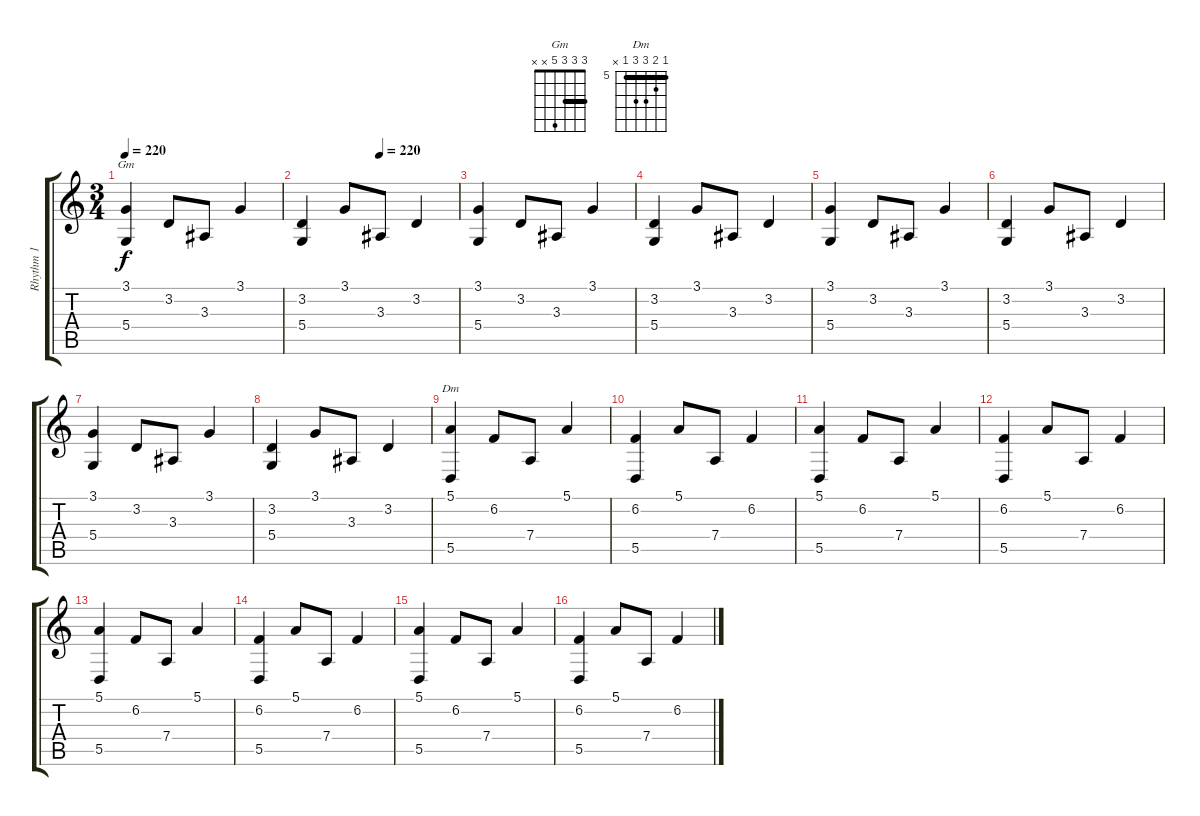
\track ("Rhythm 1" "Rhythm 1") {instrument harpsichord}
\staff {score tabs}
\tuning (E4 B3 G3 D3 A2 E2) {hide}
\chord ("Gm" 3 3 3 5 x x) {barre 3}
\chord ("Dm" 5 6 7 7 5 x) {firstfret 5 barre 5}
\ts (3 4)
\tempo 220
\clef g2
\ks c
(3.1 5.4).4{ch "Gm" dy f} 3.2.8 3.3.8 3.1.4 |
\tempo (220 0.5)
(3.2 5.4).4 3.1.8 3.3.8 3.2.4 |
(3.1 5.4).4 3.2.8 3.3.8 3.1.4 |
(3.2 5.4).4 3.1.8 3.3.8 3.2.4 |
(3.1 5.4).4 3.2.8 3.3.8 3.1.4 |
(3.2 5.4).4 3.1.8 3.3.8 3.2.4 |
(3.1 5.4).4 3.2.8 3.3.8 3.1.4 |
(3.2 5.4).4 3.1.8 3.3.8 3.2.4 |
(5.1 5.5).4{ch "Dm"} 6.2.8 7.4.8 5.1.4 |
(6.2 5.5).4 5.1.8 7.4.8 6.2.4 |
(5.1 5.5).4 6.2.8 7.4.8 5.1.4 |
(6.2 5.5).4 5.1.8 7.4.8 6.2.4 |
(5.1 5.5).4 6.2.8 7.4.8 5.1.4 |
(6.2 5.5).4 5.1.8 7.4.8 6.2.4 |
(5.1 5.5).4 6.2.8 7.4.8 5.1.4 |
(6.2 5.5).4 5.1.8 7.4.8 6.2.4
